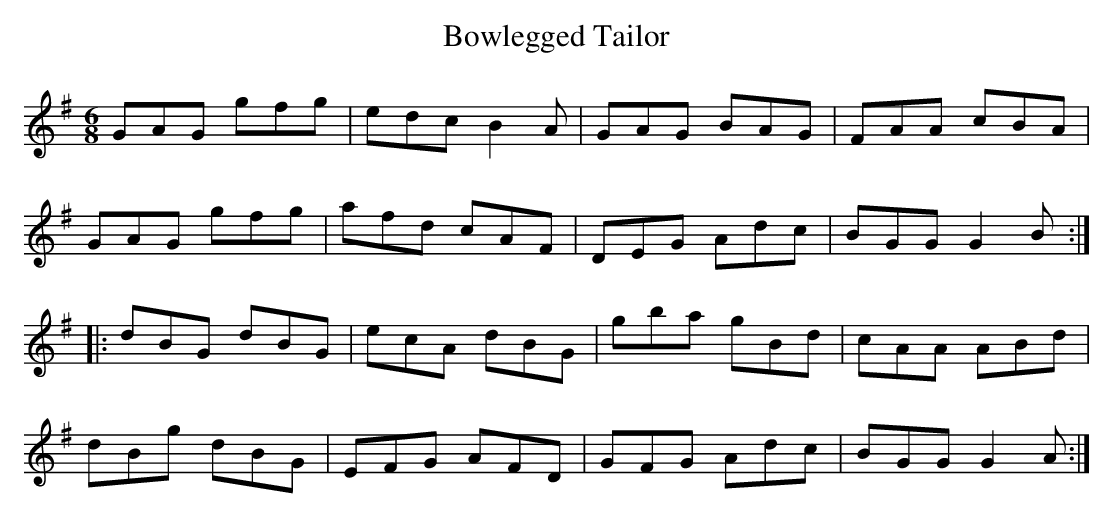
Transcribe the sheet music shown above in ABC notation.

X:1
U: ~ = !turn!
T:Bowlegged Tailor
M:6/8
L:1/8
K:G
GAG gfg | edc B2 A | GAG BAG | FAA cBA |
GAG gfg | afd cAF | DEG Adc | BGG G2 B ::
dBG dBG | ecA dBG | gba gBd | cAA ABd |
dBg dBG | EFG AFD | GFG Adc | BGG G2 A :|]
